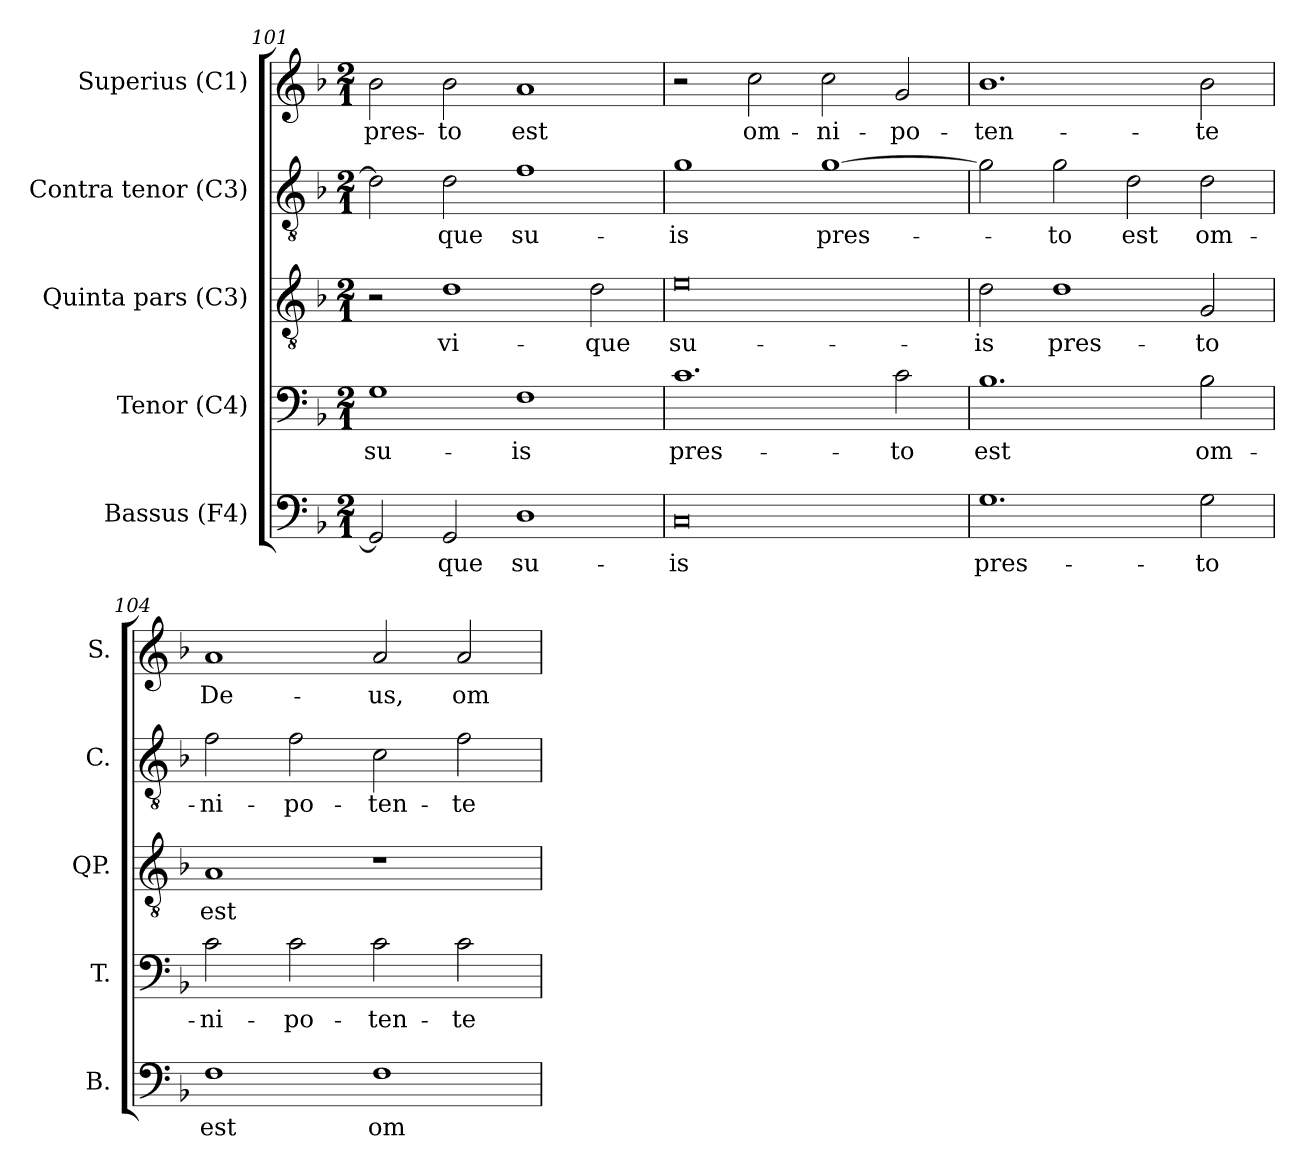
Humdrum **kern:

**kern	**text	**kern	**text	**kern	**text	**kern	**text	**kern	**text
*part5	*part5	*part4	*part4	*part3	*part3	*part2	*part2	*part1	*part1
*staff5	*staff5	*staff4	*staff4	*staff3	*staff3	*staff2	*staff2	*staff1	*staff1
*I"Bassus (F4)	*	*I"Tenor (C4)	*	*I"Quinta pars (C3)	*	*I"Contra tenor (C3)	*	*I"Superius (C1)	*
*I'B.	*	*I'T.	*	*I'QP.	*	*I'C.	*	*I'S.	*
!!LO:LB:g=z
*clefF4	*	*clefF4	*	*clefGv2	*	*clefGv2	*	*clefG2	*
*	*	*ITrd7c12	*	*ITrd7c12	*	*ITrd7c12	*	*	*
*k[b-]	*	*k[b-]	*	*k[b-]	*	*k[b-]	*	*k[b-]	*
*F:	*	*F:	*	*F:	*	*F:	*	*F:	*
*M2/1	*	*M2/1	*	*M2/1	*	*M2/1	*	*M2/1	*
=101	=101	=101	=101	=101	=101	=101	=101	=101	=101
!	!	!	!LO:LY:b:color=#000000	!	!	!	!	!	!
!	!	!	!	!	!	!	!	!	!LO:LY:b:color=#000000
2GGi/]	.	1GGi	su-	2r	.	2Di\]	.	2b-i\	pres-
!	!LO:LY:b:color=#000000	!	!	!	!	!	!	!	!
!	!	!	!	!	!LO:LY:b:color=#000000	!	!	!	!
!	!	!	!	!	!	!	!LO:LY:b:color=#000000	!	!
!	!	!	!	!	!	!	!	!	!LO:LY:b:color=#000000
2GGi/	-que	.	.	1Di	vi-	2Di\	-que	2b-i\	-to
!	!LO:LY:b:color=#000000	!	!	!	!	!	!	!	!
!	!	!	!LO:LY:b:color=#000000	!	!	!	!	!	!
!	!	!	!	!	!	!	!LO:LY:b:color=#000000	!	!
!	!	!	!	!	!	!	!	!	!LO:LY:b:color=#000000
1Di	su-	1FFi	-is	.	.	1Fi	su-	1ai	est
!	!	!	!	!	!LO:LY:b:color=#000000	!	!	!	!
.	.	.	.	2Di\	-que	.	.	.	.
=102	=102	=102	=102	=102	=102	=102	=102	=102	=102
!	!LO:LY:b:color=#000000	!	!	!	!	!	!	!	!
!	!	!	!LO:LY:b:color=#000000	!	!	!	!	!	!
!	!	!	!	!	!LO:LY:b:color=#000000	!	!	!	!
!	!	!	!	!	!	!	!LO:LY:b:color=#000000	!	!
0Ci	-is	1.Ci	pres-	0Ei	su-	1Gi	-is	2r	.
!	!	!	!	!	!	!	!	!	!LO:LY:b:color=#000000
.	.	.	.	.	.	.	.	2cci\	om-
!	!	!	!	!	!	!	!LO:LY:b:color=#000000	!	!
!	!	!	!	!	!	!	!	!	!LO:LY:b:color=#000000
.	.	.	.	.	.	[1Gi	pres-	2cci\	-ni-
!	!	!	!LO:LY:b:color=#000000	!	!	!	!	!	!
!	!	!	!	!	!	!	!	!	!LO:LY:b:color=#000000
.	.	2Ci\	-to	.	.	.	.	2gi/	-po-
=103	=103	=103	=103	=103	=103	=103	=103	=103	=103
!	!LO:LY:b:color=#000000	!	!	!	!	!	!	!	!
!	!	!	!LO:LY:b:color=#000000	!	!	!	!	!	!
!	!	!	!	!	!LO:LY:b:color=#000000	!	!	!	!
!	!	!	!	!	!	!	!	!	!LO:LY:b:color=#000000
1.Gi	pres-	1.BB-i	est	2Di\	-is	2Gi\]	.	1.b-i	-ten-
!	!	!	!	!	!LO:LY:b:color=#000000	!	!	!	!
!	!	!	!	!	!	!	!LO:LY:b:color=#000000	!	!
.	.	.	.	1Di	pres-	2Gi\	-to	.	.
!	!	!	!	!	!	!	!LO:LY:b:color=#000000	!	!
.	.	.	.	.	.	2Di\	est	.	.
!	!LO:LY:b:color=#000000	!	!	!	!	!	!	!	!
!	!	!	!LO:LY:b:color=#000000	!	!	!	!	!	!
!	!	!	!	!	!LO:LY:b:color=#000000	!	!	!	!
!	!	!	!	!	!	!	!LO:LY:b:color=#000000	!	!
!	!	!	!	!	!	!	!	!	!LO:LY:b:color=#000000
2Gi\	-to	2BB-i\	om-	2GGi/	-to	2Di\	om-	2b-i\	-te
=104	=104	=104	=104	=104	=104	=104	=104	=104	=104
!	!LO:LY:b:color=#000000	!	!	!	!	!	!	!	!
!	!	!	!LO:LY:b:color=#000000	!	!	!	!	!	!
!	!	!	!	!	!LO:LY:b:color=#000000	!	!	!	!
!	!	!	!	!	!	!	!LO:LY:b:color=#000000	!	!
!	!	!	!	!	!	!	!	!	!LO:LY:b:color=#000000
1Fi	est	2Ci\	-ni-	1AAi	est	2Fi\	-ni-	1ai	De-
!	!	!	!LO:LY:b:color=#000000	!	!	!	!	!	!
!	!	!	!	!	!	!	!LO:LY:b:color=#000000	!	!
.	.	2Ci\	-po-	.	.	2Fi\	-po-	.	.
!	!LO:LY:b:color=#000000	!	!	!	!	!	!	!	!
!	!	!	!LO:LY:b:color=#000000	!	!	!	!	!	!
!	!	!	!	!	!	!	!LO:LY:b:color=#000000	!	!
!	!	!	!	!	!	!	!	!	!LO:LY:b:color=#000000
1Fi	om-	2Ci\	-ten-	1r	.	2Ci\	-ten-	2ai/	-us,
!	!	!	!LO:LY:b:color=#000000	!	!	!	!	!	!
!	!	!	!	!	!	!	!LO:LY:b:color=#000000	!	!
!	!	!	!	!	!	!	!	!	!LO:LY:b:color=#000000
.	.	2Ci\	-te	.	.	2Fi\	-te	2ai/	om-
=	=	=	=	=	=	=	=	=	=
*-	*-	*-	*-	*-	*-	*-	*-	*-	*-
